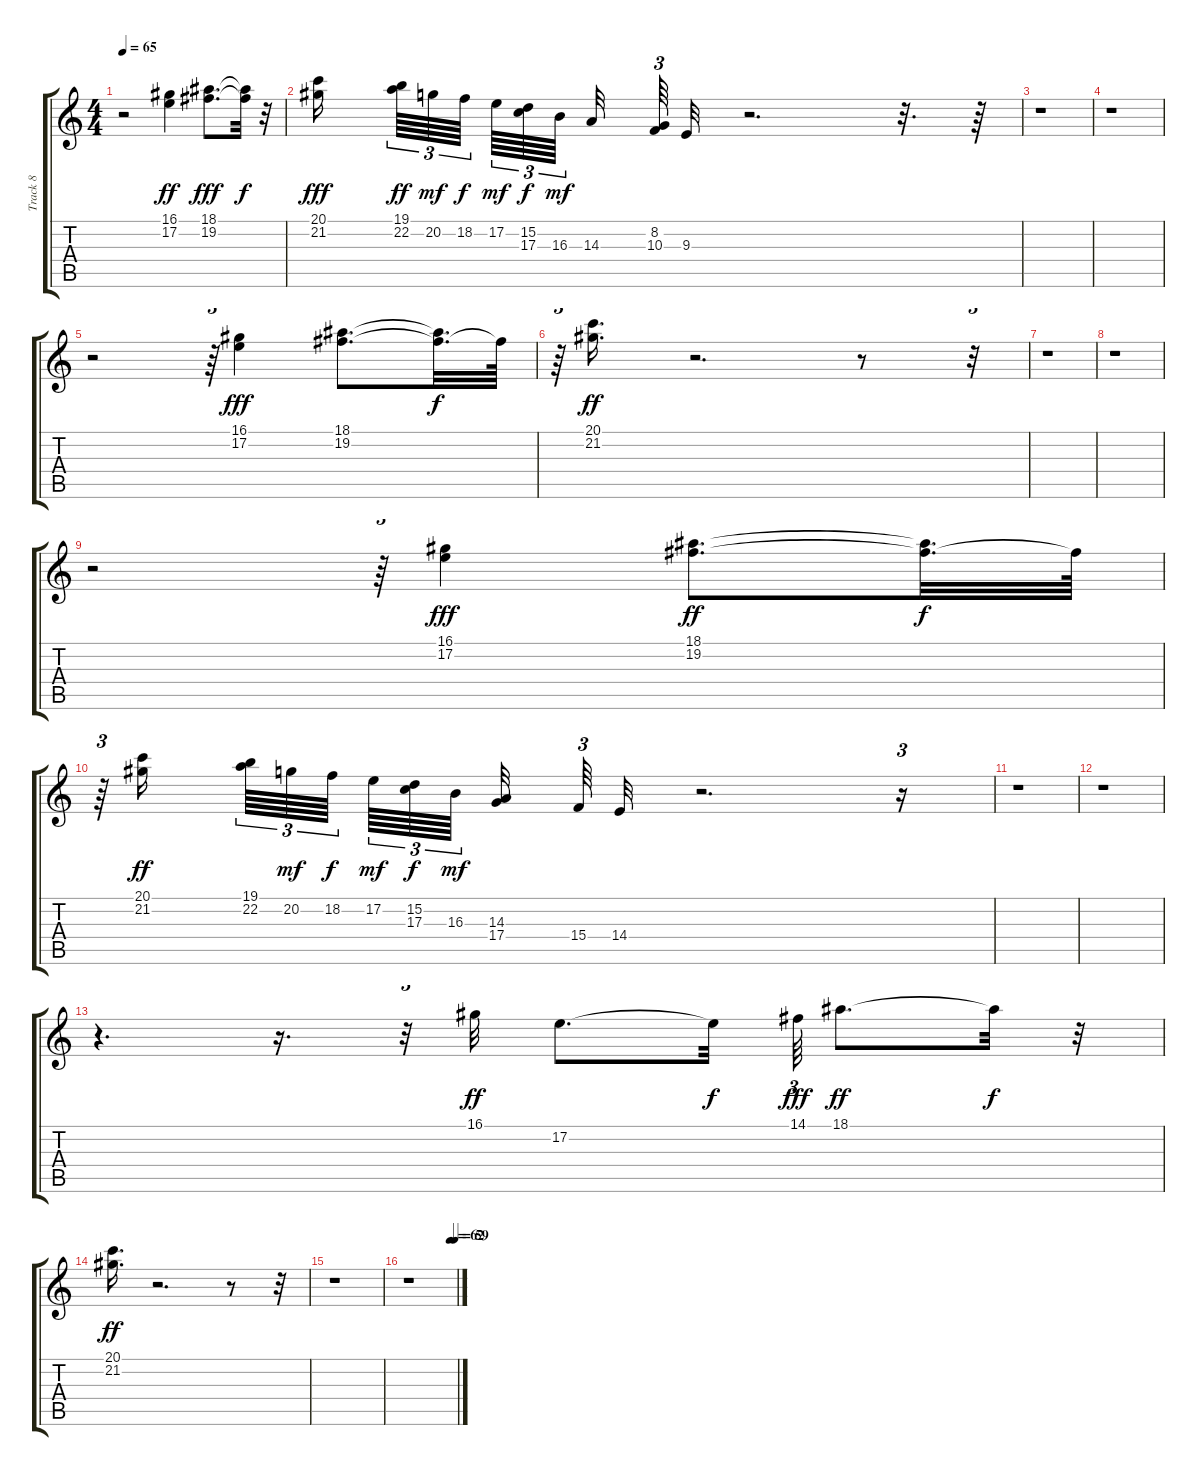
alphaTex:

\track ("Track 8" "Track 8") {instrument trumpet}
\staff {score tabs}
\tuning (E4 B3 G3 D3 A2 E2) {hide}
\ts (4 4)
\tempo 65
\clef g2
\ks c
r.2{dy fff} (16.1 17.2).4{dy ff} (18.1 19.2).8{d dy fff} (18.1{t} 19.2{t}).32{dy f} r.32 |
(20.1 21.2).16{dy fff} (19.1 22.2).64{tu (3 2) dy ff} 20.2.64{tu (3 2) dy mf} 18.2.64{tu (3 2) dy f} 17.2.64{tu (3 2) dy mf} (15.2 17.3).64{tu (3 2) dy f} 16.3.64{tu (3 2) dy mf} 14.3.32 (8.2 10.3).64{tu (3 2)} 9.3.32 r.2{d} r.32{d} r.64 |
r.1 |
r.1 |
r.2 r.64{tu (3 2)} (16.1 17.2).4{dy fff} (18.1 19.2).8{d} (18.1{t} 19.2{t}).32{d dy f} 19.2{t}.64 |
r.64{tu (3 2)} (20.1 21.2).16{d dy ff} r.2{d} r.8 r.32{tu (3 2)} |
r.1 |
r.1 |
r.2 r.64{tu (3 2)} (16.1 17.2).4{dy fff} (18.1 19.2).8{d dy ff} (18.1{t} 19.2{t}).32{d dy f} 19.2{t}.64 |
r.64{tu (3 2)} (20.1 21.2).16{dy ff} (19.1 22.2).64{tu (3 2)} 20.2.64{tu (3 2) dy mf} 18.2.64{tu (3 2) dy f} 17.2.64{tu (3 2) dy mf} (15.2 17.3).64{tu (3 2) dy f} 16.3.64{tu (3 2) dy mf} (14.3 17.4).32 15.4.64{tu (3 2)} 14.4.32 r.2{d} r.16{tu (3 2)} |
r.1 |
r.1 |
r.4{d} r.16{d} r.32{tu (3 2)} 16.1.32{dy ff} 17.2.8{d} 17.2{t}.32{dy f} 14.1.64{tu (3 2) dy fff} 18.1.8{d dy ff} 18.1{t}.32{dy f} r.32 |
(20.1 21.2).16{d dy ff} r.2{d} r.8 r.32 |
r.1 |
\tempo (62 0.875)
\tempo (59 0.96875)
r.1
